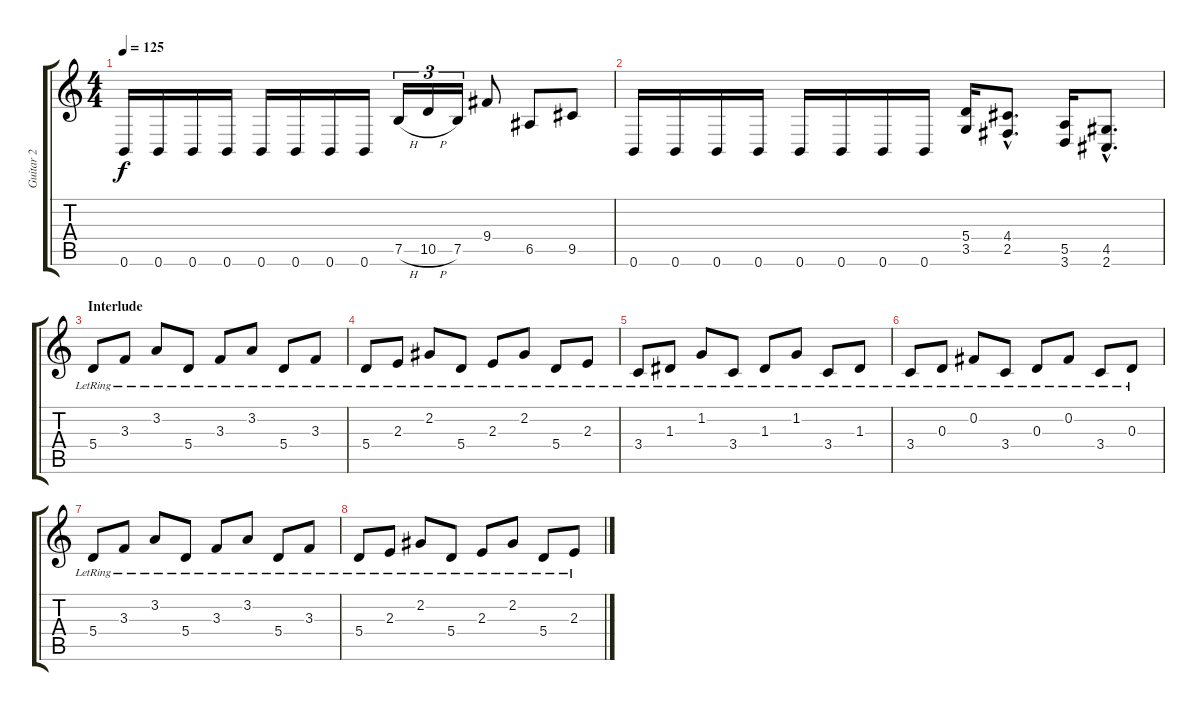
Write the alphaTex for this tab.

\track ("Guitar 2" "Guitar 2") {instrument overdrivenguitar}
\staff {score tabs}
\tuning (B3 Gb3 D3 A2 E2 B1) {hide}
\ts (4 4)
\tempo 125
\clef g2
\ks c
0.6.16{dy f} 0.6.16 0.6.16 0.6.16 0.6.16 0.6.16 0.6.16 0.6.16 7.5{h}.16{tu (3 2)} 10.5{h}.16{tu (3 2)} 7.5.16{tu (3 2)} 9.4.8 6.5.8 9.5.8 |
0.6.16 0.6.16 0.6.16 0.6.16 0.6.16 0.6.16 0.6.16 0.6.16 (5.4 3.5).16 (4.4{hac} 2.5{hac}).8{d} (5.5 3.6).16 (4.5{hac} 2.6{hac}).8{d} |
\section ("" "Interlude")
5.4{lr}.8{instrument electricguitarclean} 3.3{lr}.8 3.2{lr}.8 5.4{lr}.8 3.3{lr}.8 3.2{lr}.8 5.4{lr}.8 3.3{lr}.8 |
5.4{lr}.8{instrument electricguitarclean} 2.3{lr}.8 2.2{lr}.8 5.4{lr}.8 2.3{lr}.8 2.2{lr}.8 5.4{lr}.8 2.3{lr}.8 |
3.4{lr}.8{instrument electricguitarclean} 1.3{lr}.8 1.2{lr}.8 3.4{lr}.8 1.3{lr}.8 1.2{lr}.8 3.4{lr}.8 1.3{lr}.8 |
3.4{lr}.8{instrument electricguitarclean} 0.3{lr}.8 0.2{lr}.8 3.4{lr}.8 0.3{lr}.8 0.2{lr}.8 3.4{lr}.8 0.3{lr}.8 |
5.4{lr}.8{instrument electricguitarclean} 3.3{lr}.8 3.2{lr}.8 5.4{lr}.8 3.3{lr}.8 3.2{lr}.8 5.4{lr}.8 3.3{lr}.8 |
5.4{lr}.8{instrument electricguitarclean} 2.3{lr}.8 2.2{lr}.8 5.4{lr}.8 2.3{lr}.8 2.2{lr}.8 5.4{lr}.8 2.3{lr}.8
